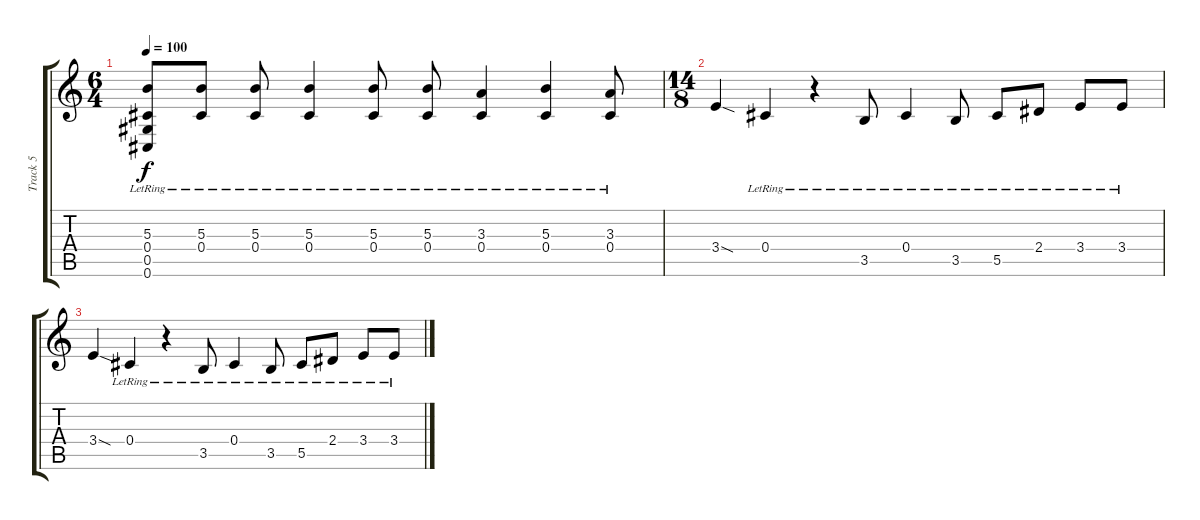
\track ("Track 5" "Track 5") {instrument acousticguitarsteel}
\staff {score tabs}
\tuning (Eb4 Bb3 Gb3 Db3 Ab2 Db2) {hide}
\ts (6 4)
\tempo 100
\clef g2
\ks c
(5.3{lr} 0.4{lr} 0.5{lr} 0.6{lr}).8{dy f} (5.3{lr} 0.4{lr}).8 (5.3{lr} 0.4{lr}).8 (5.3{lr} 0.4{lr}).4 (5.3{lr} 0.4{lr}).8 (5.3{lr} 0.4{lr}).8 (3.3{lr} 0.4{lr}).4 (5.3{lr} 0.4{lr}).4 (3.3{lr} 0.4{lr}).8 |
\ts (14 8)
3.4{sod}.4 0.4{lr}.4 r.4 3.5{lr}.8 0.4{lr}.4 3.5{lr}.8 5.5{lr}.8 2.4{lr}.8 3.4{lr}.8 3.4{lr}.8 |
3.4{sod}.4 0.4{lr}.4 r.4 3.5{lr}.8 0.4{lr}.4 3.5{lr}.8 5.5{lr}.8 2.4{lr}.8 3.4{lr}.8 3.4{lr}.8
